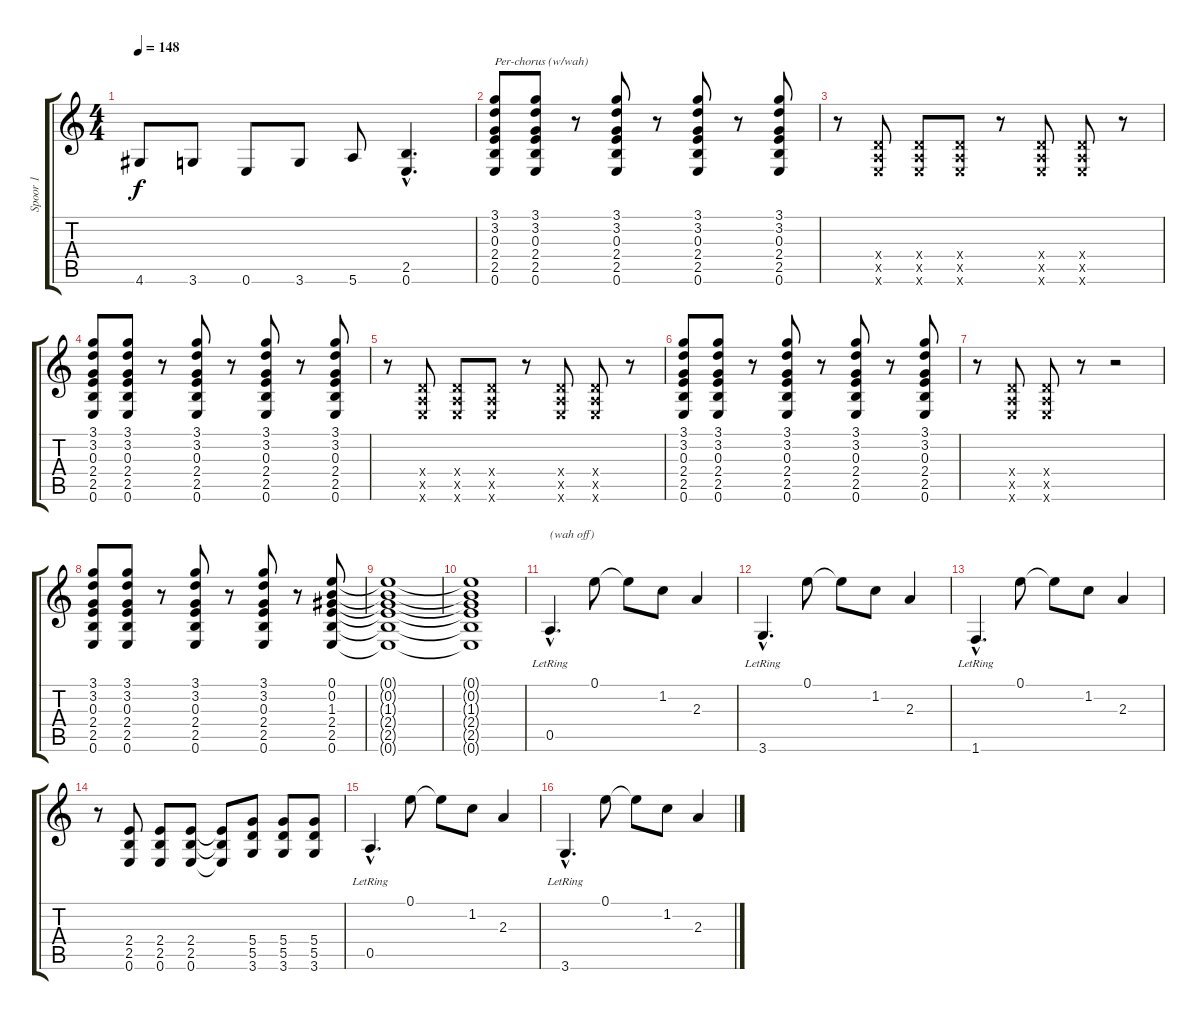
\track ("Spoor 1" "Spoor 1") {instrument overdrivenguitar}
\staff {score tabs}
\tuning (E4 B3 G3 D3 A2 E2) {hide}
\ts (4 4)
\tempo 148
\clef g2
\ks c
4.6.8{dy f} 3.6.8 0.6.8 3.6.8 5.6.8 (2.5{hac} 0.6{hac}).4{d} |
(3.1 3.2 0.3 2.4 2.5 0.6).8{txt "Per-chorus (w/wah)"} (3.1 3.2 0.3 2.4 2.5 0.6).8 r.8 (3.1 3.2 0.3 2.4 2.5 0.6).8 r.8 (3.1 3.2 0.3 2.4 2.5 0.6).8 r.8 (3.1 3.2 0.3 2.4 2.5 0.6).8 |
r.8 (0.4{x} 0.5{x} 0.6{x}).8 (0.4{x} 0.5{x} 0.6{x}).8 (0.4{x} 0.5{x} 0.6{x}).8 r.8 (0.4{x} 0.5{x} 0.6{x}).8 (0.4{x} 0.5{x} 0.6{x}).8 r.8 |
(3.1 3.2 0.3 2.4 2.5 0.6).8 (3.1 3.2 0.3 2.4 2.5 0.6).8 r.8 (3.1 3.2 0.3 2.4 2.5 0.6).8 r.8 (3.1 3.2 0.3 2.4 2.5 0.6).8 r.8 (3.1 3.2 0.3 2.4 2.5 0.6).8 |
r.8 (0.4{x} 0.5{x} 0.6{x}).8 (0.4{x} 0.5{x} 0.6{x}).8 (0.4{x} 0.5{x} 0.6{x}).8 r.8 (0.4{x} 0.5{x} 0.6{x}).8 (0.4{x} 0.5{x} 0.6{x}).8 r.8 |
(3.1 3.2 0.3 2.4 2.5 0.6).8 (3.1 3.2 0.3 2.4 2.5 0.6).8 r.8 (3.1 3.2 0.3 2.4 2.5 0.6).8 r.8 (3.1 3.2 0.3 2.4 2.5 0.6).8 r.8 (3.1 3.2 0.3 2.4 2.5 0.6).8 |
r.8 (0.4{x} 0.5{x} 0.6{x}).8 (0.4{x} 0.5{x} 0.6{x}).8 r.8 r.2 |
(3.1 3.2 0.3 2.4 2.5 0.6).8 (3.1 3.2 0.3 2.4 2.5 0.6).8 r.8 (3.1 3.2 0.3 2.4 2.5 0.6).8 r.8 (3.1 3.2 0.3 2.4 2.5 0.6).8 r.8 (0.1 0.2 1.3 2.4 2.5 0.6).8 |
(0.1{t} 0.2{t} 1.3{t} 2.4{t} 2.5{t} 0.6{t}).1 |
(0.1{t} 0.2{t} 1.3{t} 2.4{t} 2.5{t} 0.6{t}).1 |
0.5{hac lr}.4{d txt "(wah off)"} 0.1.8 0.1{t}.8 1.2.8 2.3.4 |
3.6{hac lr}.4{d} 0.1.8 0.1{t}.8 1.2.8 2.3.4 |
1.6{hac lr}.4{d} 0.1.8 0.1{t}.8 1.2.8 2.3.4 |
r.8 (2.4 2.5 0.6).8 (2.4 2.5 0.6).8 (2.4 2.5 0.6).8 (2.4{t} 2.5{t} 0.6{t}).8 (5.4 5.5 3.6).8 (5.4 5.5 3.6).8 (5.4 5.5 3.6).8 |
0.5{hac lr}.4{d} 0.1.8 0.1{t}.8 1.2.8 2.3.4 |
3.6{hac lr}.4{d} 0.1.8 0.1{t}.8 1.2.8 2.3.4
